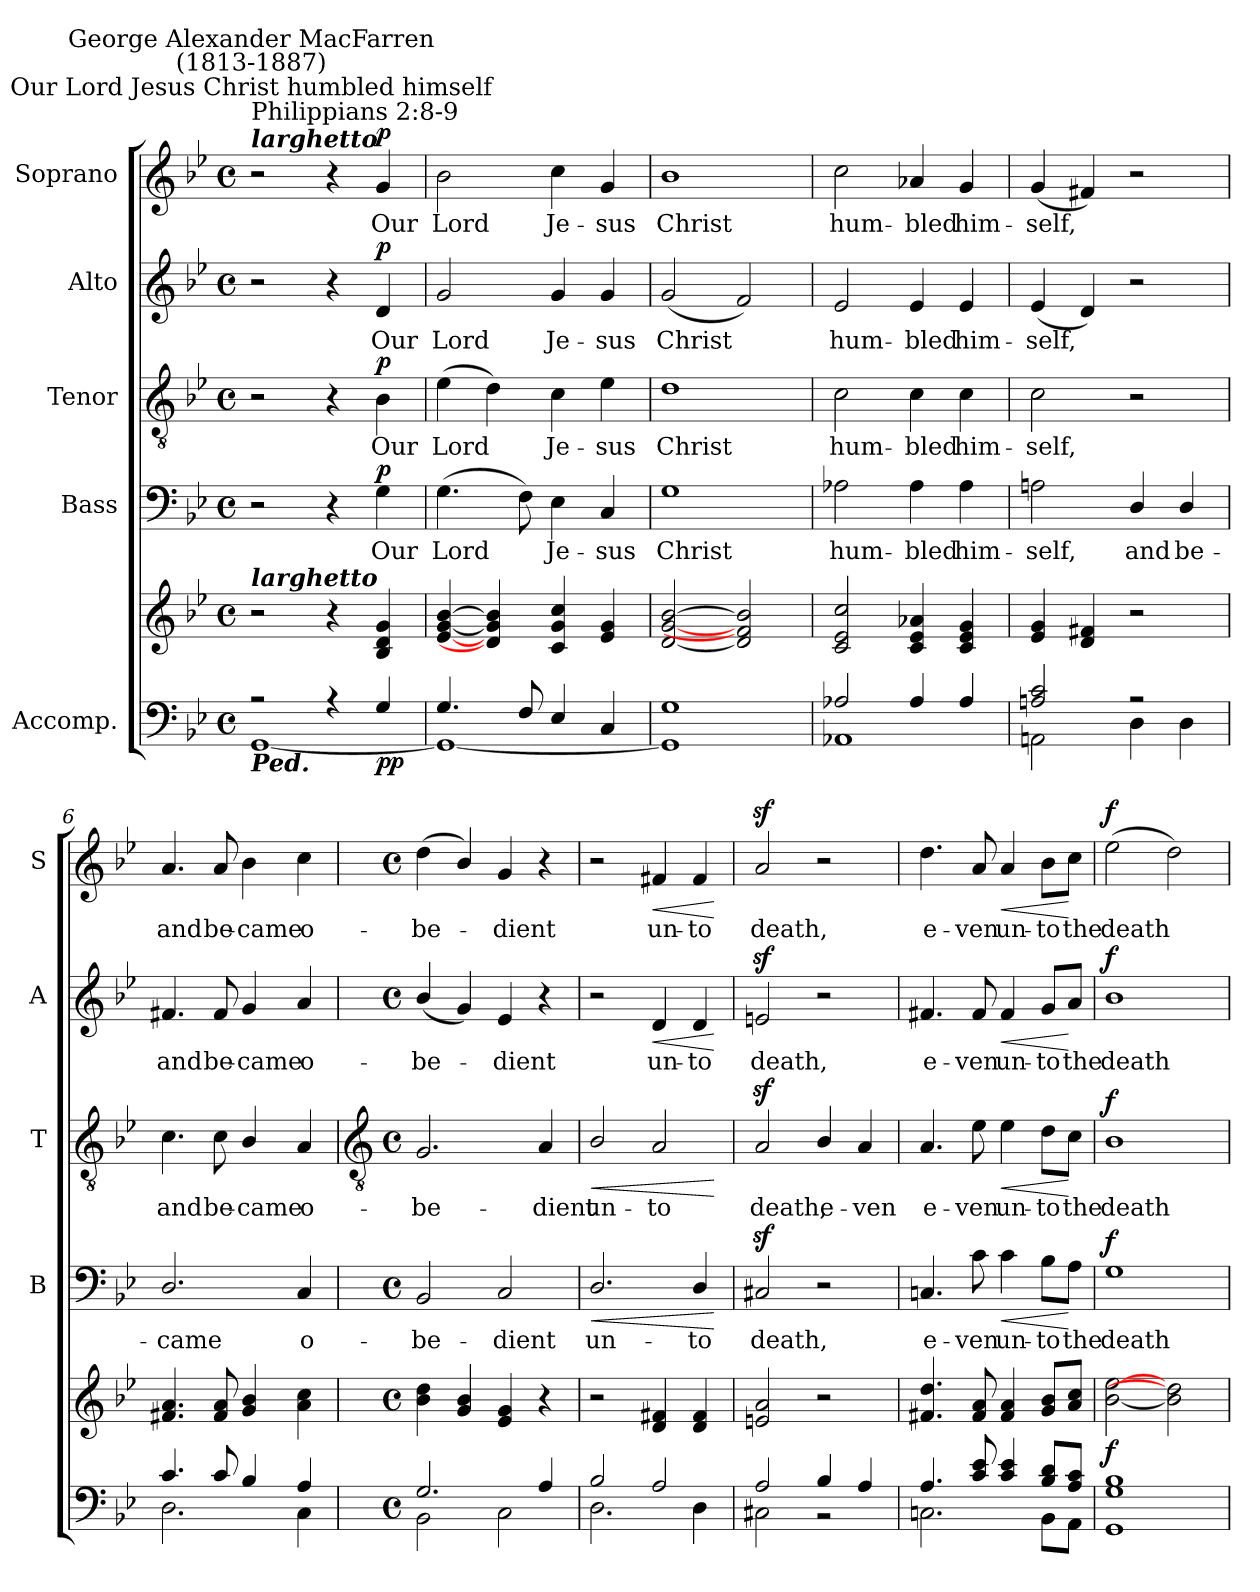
**kern	**kern	**dynam	**kern	**text	**dynam	**kern	**text	**dynam	**kern	**text	**dynam	**kern	**text	**dynam
*part5	*part5	*part5	*part4	*part4	*part4	*part3	*part3	*part3	*part2	*part2	*part2	*part1	*part1	*part1
*staff6	*staff5	*staff5/6	*staff4	*staff4	*staff4	*staff3	*staff3	*staff3	*staff2	*staff2	*staff2	*staff1	*staff1	*staff1
*I"Accomp.	*	*	*I"Bass	*	*	*I"Tenor	*	*	*I"Alto	*	*	*I"Soprano	*	*
*	*	*	*I'B	*	*	*I'T	*	*	*I'A	*	*	*I'S	*	*
*clefF4	*clefG2	*	*clefF4	*	*	*clefGv2	*	*	*clefG2	*	*	*clefG2	*	*
*k[b-e-]	*k[b-e-]	*	*k[b-e-]	*	*	*k[b-e-]	*	*	*k[b-e-]	*	*	*k[b-e-]	*	*
*B-:	*B-:	*	*B-:	*	*	*B-:	*	*	*B-:	*	*	*B-:	*	*
*M4/4	*M4/4	*	*M4/4	*	*	*M4/4	*	*	*M4/4	*	*	*M4/4	*	*
*met(c)	*met(c)	*	*met(c)	*	*	*met(c)	*	*	*met(c)	*	*	*met(c)	*	*
*MM69	*MM69	*	*MM69	*	*	*MM69	*	*	*MM69	*	*	*MM69	*	*
=1	=1	=1	=1	=1	=1	=1	=1	=1	=1	=1	=1	=1	=1	=1
*^	*	*	*	*	*	*	*	*	*	*	*	*	*	*
!	!	!	!	!	!	!	!	!	!	!	!	!	!LO:TX:a:t=Philippians 2&colon;8-9	!	!
!	!	!	!	!	!	!	!	!	!	!	!	!	!LO:TX:a:Bi:t=larghetto	!	!
!	!	!	!	!	!	!	!	!	!	!	!	!	!LO:TX:a:cj:t=Our Lord Jesus Christ humbled himself	!	!
!	!	!	!	!	!	!	!	!	!	!	!	!	!LO:TX:a:cj:t=George Alexander MacFarren\n(1813-1887)	!	!
!	!	!LO:TX:a:Bi:t=larghetto	!	!	!	!	!	!	!	!	!	!	!	!	!
!LO:TX:b:Bi:t=Ped.	!	!	!	!	!	!	!	!	!	!	!	!	!	!	!
2r	[1GG\	2r	.	2r	.	.	2r	.	.	2r	.	.	2r	.	.
4r	.	4r	.	4r	.	.	4r	.	.	4r	.	.	4r	.	.
!	!	!	!LO:DY:b=2	!	!LO:LY:b	!	!	!LO:LY:b	!	!	!LO:LY:b	!	!	!LO:LY:b	!
!	!	!	!LO:DY:n=1:b	!	!	!LO:DY:b	!	!	!LO:DY:b	!	!	!LO:DY:b	!	!	!LO:DY:b
4G/	.	4B- 4d 4g	p p	4G	Our	p	4B-	Our	p	4d	Our	p	4g	Our	p
=2	=2	=2	=2	=2	=2	=2	=2	=2	=2	=2	=2	=2	=2	=2	=2
!	!	!	!	!	!LO:LY:b	!	!	!LO:LY:b	!	!	!LO:LY:b	!	!	!LO:LY:b	!
4.G/	1GG\_	[4e- [4g [4b-	.	(>4.G	Lord	.	(>4e-	Lord	.	2g	Lord	.	2b-	Lord	.
.	.	4d] 4g] 4b-]	.	.	.	.	4d)	.	.	.	.	.	.	.	.
8F/	.	.	.	8F)	.	.	.	.	.	.	.	.	.	.	.
!	!	!	!	!	!LO:LY:b	!	!	!LO:LY:b	!	!	!LO:LY:b	!	!	!LO:LY:b	!
4E-/	.	4c 4g 4cc	.	4E-	Je-	.	4c	Je-	.	4g	Je-	.	4cc	Je-	.
!	!	!	!	!	!LO:LY:b	!	!	!LO:LY:b	!	!	!LO:LY:b	!	!	!LO:LY:b	!
4C/	.	4e- 4g	.	4C	-sus	.	4e-	-sus	.	4g	-sus	.	4g	-sus	.
=3	=3	=3	=3	=3	=3	=3	=3	=3	=3	=3	=3	=3	=3	=3	=3
!	!	!	!	!	!LO:LY:b	!	!	!LO:LY:b	!	!	!LO:LY:b	!	!	!LO:LY:b	!
1G/	1GG\]	[2d [2g [2b-	.	1G	Christ	.	1d	Christ	.	(<2g	Christ	.	1b-	Christ	.
.	.	2d] 2f] 2b-]	.	.	.	.	.	.	.	2f)	.	.	.	.	.
=4	=4	=4	=4	=4	=4	=4	=4	=4	=4	=4	=4	=4	=4	=4	=4
!	!	!	!	!	!LO:LY:b	!	!	!LO:LY:b	!	!	!LO:LY:b	!	!	!LO:LY:b	!
2A-X/	1AA-X\	2c 2e- 2cc	.	2A-X	hum-	.	2c	hum-	.	2e-	hum-	.	2cc	hum-	.
!	!	!	!	!	!LO:LY:b	!	!	!LO:LY:b	!	!	!LO:LY:b	!	!	!LO:LY:b	!
4A-/	.	4c 4e- 4a-X	.	4A-	-bled	.	4c	-bled	.	4e-	-bled	.	4a-X	-bled	.
!	!	!	!	!	!LO:LY:b	!	!	!LO:LY:b	!	!	!LO:LY:b	!	!	!LO:LY:b	!
4A-/	.	4c 4e- 4g	.	4A-	him-	.	4c	him-	.	4e-	him-	.	4g	him-	.
=5	=5	=5	=5	=5	=5	=5	=5	=5	=5	=5	=5	=5	=5	=5	=5
!	!	!	!	!	!LO:LY:b	!	!	!LO:LY:b	!	!	!LO:LY:b	!	!	!LO:LY:b	!
2An/ 2c/	2AAn\	4e- 4g	.	2An	-self,	.	2c	-self,	.	(<4e-	-self,	.	(<4g	-self,	.
.	.	4d 4f#X	.	.	.	.	.	.	.	4d)	.	.	4f#X)	.	.
!	!	!	!	!	!LO:LY:b	!	!	!	!	!	!	!	!	!	!
2r	4D\	2r	.	4D/	and	.	2r	.	.	2r	.	.	2r	.	.
!	!	!	!	!	!LO:LY:b	!	!	!	!	!	!	!	!	!	!
.	4D\	.	.	4D/	be-	.	.	.	.	.	.	.	.	.	.
=6	=6	=6	=6	=6	=6	=6	=6	=6	=6	=6	=6	=6	=6	=6	=6
!	!	!	!	!	!LO:LY:b	!	!	!LO:LY:b	!	!	!LO:LY:b	!	!	!LO:LY:b	!
4.c/	2.D\	4.f#X 4.a	.	2.D/	-came	.	4.c	and	.	4.f#X	and	.	4.a	and	.
!	!	!	!	!	!	!	!	!LO:LY:b	!	!	!LO:LY:b	!	!	!LO:LY:b	!
8c/	.	8f# 8a	.	.	.	.	8c	be-	.	8f#	be-	.	8a	be-	.
!	!	!	!	!	!	!	!	!LO:LY:b	!	!	!LO:LY:b	!	!	!LO:LY:b	!
4B-/	.	4g 4b-	.	.	.	.	4B-/	-came	.	4g	-came	.	4b-	-came	.
!	!	!	!	!	!LO:LY:b	!	!	!LO:LY:b	!	!	!LO:LY:b	!	!	!LO:LY:b	!
4A/	4C\	4a 4cc	.	4C	o-	.	4A	o-	.	4a	o-	.	4cc	o-	.
!!LO:LB:g=z
=7	=7	=7	=7	=7	=7	=7	=7	=7	=7	=7	=7	=7	=7	=7	=7
*	*	*	*	*	*	*	*clefGv2	*	*	*	*	*	*	*	*
*M4/4	*	*M4/4	*	*M4/4	*	*	*M4/4	*	*	*M4/4	*	*	*M4/4	*	*
*met(c)	*	*met(c)	*	*met(c)	*	*	*met(c)	*	*	*met(c)	*	*	*met(c)	*	*
!	!	!	!	!	!LO:LY:b	!	!	!LO:LY:b	!	!	!LO:LY:b	!	!	!LO:LY:b	!
2.G/	2BB-\	4b- 4dd	.	2BB-	-be-	.	2.G	-be-	.	(<4b-/	-be-	.	(<4dd	-be-	.
.	.	4g/ 4b-/	.	.	.	.	.	.	.	4g)	.	.	4b-/)	.	.
!	!	!	!	!	!LO:LY:b	!	!	!	!	!	!LO:LY:b	!	!	!LO:LY:b	!
.	2C\	4e- 4g	.	2C	-dient	.	.	.	.	4e-	dient	.	4g	dient	.
!	!	!	!	!	!	!	!	!LO:LY:b	!	!	!	!	!	!	!
4A/	.	4r	.	.	.	.	4A	-dient	.	4r	.	.	4r	.	.
=8	=8	=8	=8	=8	=8	=8	=8	=8	=8	=8	=8	=8	=8	=8	=8
!	!	!	!	!	!LO:LY:b	!LO:HP:b	!	!LO:LY:b	!LO:HP:b	!	!	!	!	!	!
2B-/	2.D\	2r	.	2.D/	un-	<	2B-/	un-	<	2r	.	.	2r	.	.
!	!	!	!	!	!	!	!	!LO:LY:b	!	!	!LO:LY:b	!LO:HP:b	!	!LO:LY:b	!LO:HP:b
2A/	.	4d 4f#X	.	.	.	.	2A	-to	.	4d	un-	<	4f#X	un-	<
!	!	!	!	!	!LO:LY:b	!	!	!	!	!	!LO:LY:b	!	!	!LO:LY:b	!
.	4D\	4d 4f#	.	4D/	-to	.	.	.	.	4d	-to	.	4f#	-to	.
*v	*v	*	*	*	*	*	*	*	*	*	*	*	*	*	*
.	.	.	.	.	[	.	.	[	.	.	[	.	.	[
=9	=9	=9	=9	=9	=9	=9	=9	=9	=9	=9	=9	=9	=9	=9
*^	*	*	*	*	*	*	*	*	*	*	*	*	*	*
!	!	!	!	!	!LO:LY:b	!	!	!LO:LY:b	!	!	!LO:LY:b	!	!	!LO:LY:b	!
2A/	2C#X\	2en 2a	.	2C#Xz<	death,	.	2Az<	death,	.	2enz<	death,	.	2az<	death,	.
!	!	!	!	!	!	!	!	!LO:LY:b	!	!	!	!	!	!	!
4B-/	2r	2r	.	2r	.	.	4B-/	e-	.	2r	.	.	2r	.	.
!	!	!	!	!	!	!	!	!LO:LY:b	!	!	!	!	!	!	!
4A/	.	.	.	.	.	.	4A	-ven	.	.	.	.	.	.	.
=10	=10	=10	=10	=10	=10	=10	=10	=10	=10	=10	=10	=10	=10	=10	=10
!	!	!	!	!	!LO:LY:b	!	!	!LO:LY:b	!	!	!LO:LY:b	!	!	!LO:LY:b	!
4.A/	2.Cn\	4.f#X 4.dd	.	4.Cn	e-	.	4.A	e-	.	4.f#X	e-	.	4.dd	e-	.
!	!	!	!	!	!LO:LY:b	!	!	!LO:LY:b	!	!	!LO:LY:b	!	!	!LO:LY:b	!
8c/ 8e-/	.	8f# 8a	.	8c	-ven	.	8e-	-ven	.	8f#	-ven	.	8a	-ven	.
!	!	!	!	!	!LO:LY:b	!LO:HP:b	!	!LO:LY:b	!LO:HP:b	!	!LO:LY:b	!LO:HP:b	!	!LO:LY:b	!LO:HP:b
4c/ 4e-/	.	4f# 4a	.	4c	un-	<	4e-	un-	<	4f#	un-	<	4a	un-	<
!	!	!	!	!	!LO:LY:b	!	!	!LO:LY:b	!	!	!LO:LY:b	!	!	!LO:LY:b	!
8B-/ 8d/L	8BB-\L	8g 8b-L	.	8B-\L	-to	.	8d\L	-to	.	8g/L	-to	.	8b-\L	-to	.
!	!	!	!	!	!LO:LY:b	!	!	!LO:LY:b	!	!	!LO:LY:b	!	!	!LO:LY:b	!
8A/ 8c/J	8AA\J	8a 8ccJ	.	8A\J	the	[	8c\J	the	[	8a/J	the	[	8cc\J	the	[
=11	=11	=11	=11	=11	=11	=11	=11	=11	=11	=11	=11	=11	=11	=11	=11
!	!	!	!LO:DY:b	!	!LO:LY:b	!LO:DY:b	!	!LO:LY:b	!LO:DY:b	!	!LO:LY:b	!LO:DY:b	!	!LO:LY:b	!LO:DY:b
1G/ 1B-/	1GG\	[2b- [2ee-	f	1G	death	f	1B-	death	f	1b-	death	f	(>2ee-	death	f
.	.	2b-] 2dd]	.	.	.	.	.	.	.	.	.	.	2dd)	.	.
*v	*v	*	*	*	*	*	*	*	*	*	*	*	*	*	*
=	=	=	=	=	=	=	=	=	=	=	=	=	=	=
*-	*-	*-	*-	*-	*-	*-	*-	*-	*-	*-	*-	*-	*-	*-
